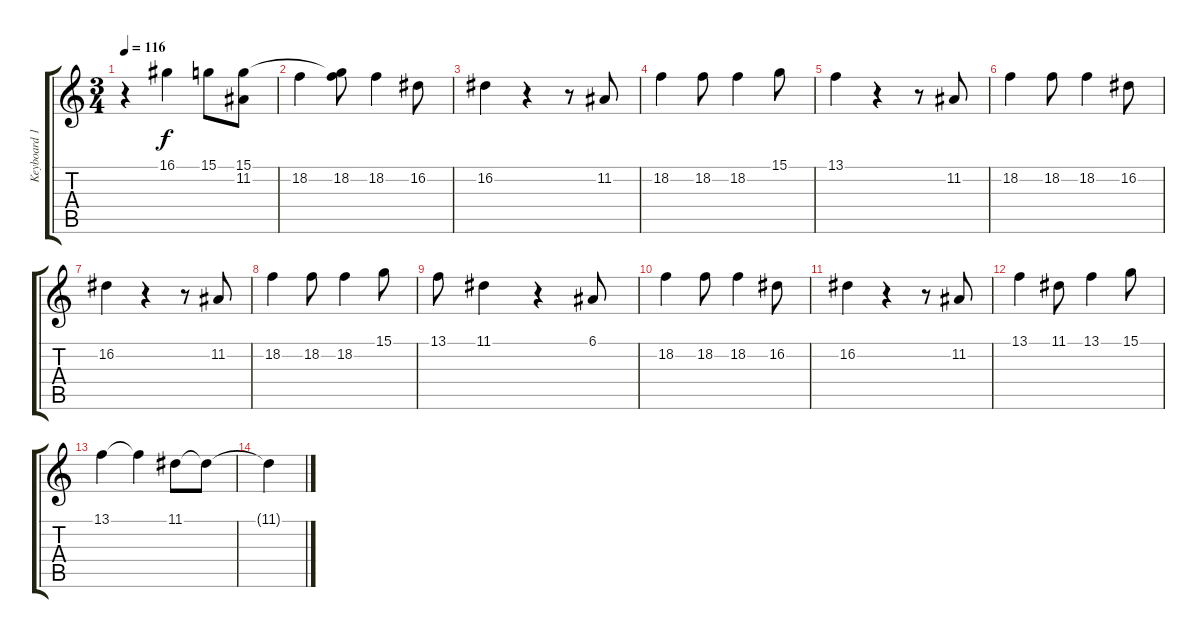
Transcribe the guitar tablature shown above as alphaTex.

\track ("Keyboard 1" "Keyboard 1") {instrument flute}
\staff {score tabs}
\tuning (E4 B3 G3 D3 A2 E2) {hide}
\ts (3 4)
\tempo 116
\clef g2
\ks c
r.4{dy f} 16.1.4 15.1.8 (15.1 11.2).8 |
18.2.4 (15.1{t} 18.2).8 18.2.4 16.2.8 |
16.2.4 r.4 r.8 11.2.8 |
18.2.4 18.2.8 18.2.4 15.1.8 |
13.1.4 r.4 r.8 11.2.8 |
18.2.4 18.2.8 18.2.4 16.2.8 |
16.2.4 r.4 r.8 11.2.8 |
18.2.4 18.2.8 18.2.4 15.1.8 |
13.1.8 11.1.4 r.4 6.1.8 |
18.2.4 18.2.8 18.2.4 16.2.8 |
16.2.4 r.4 r.8 11.2.8 |
13.1.4 11.1.8 13.1.4 15.1.8 |
13.1.4 13.1{t}.4 11.1.8 11.1{t}.8 |
11.1{t}.4
